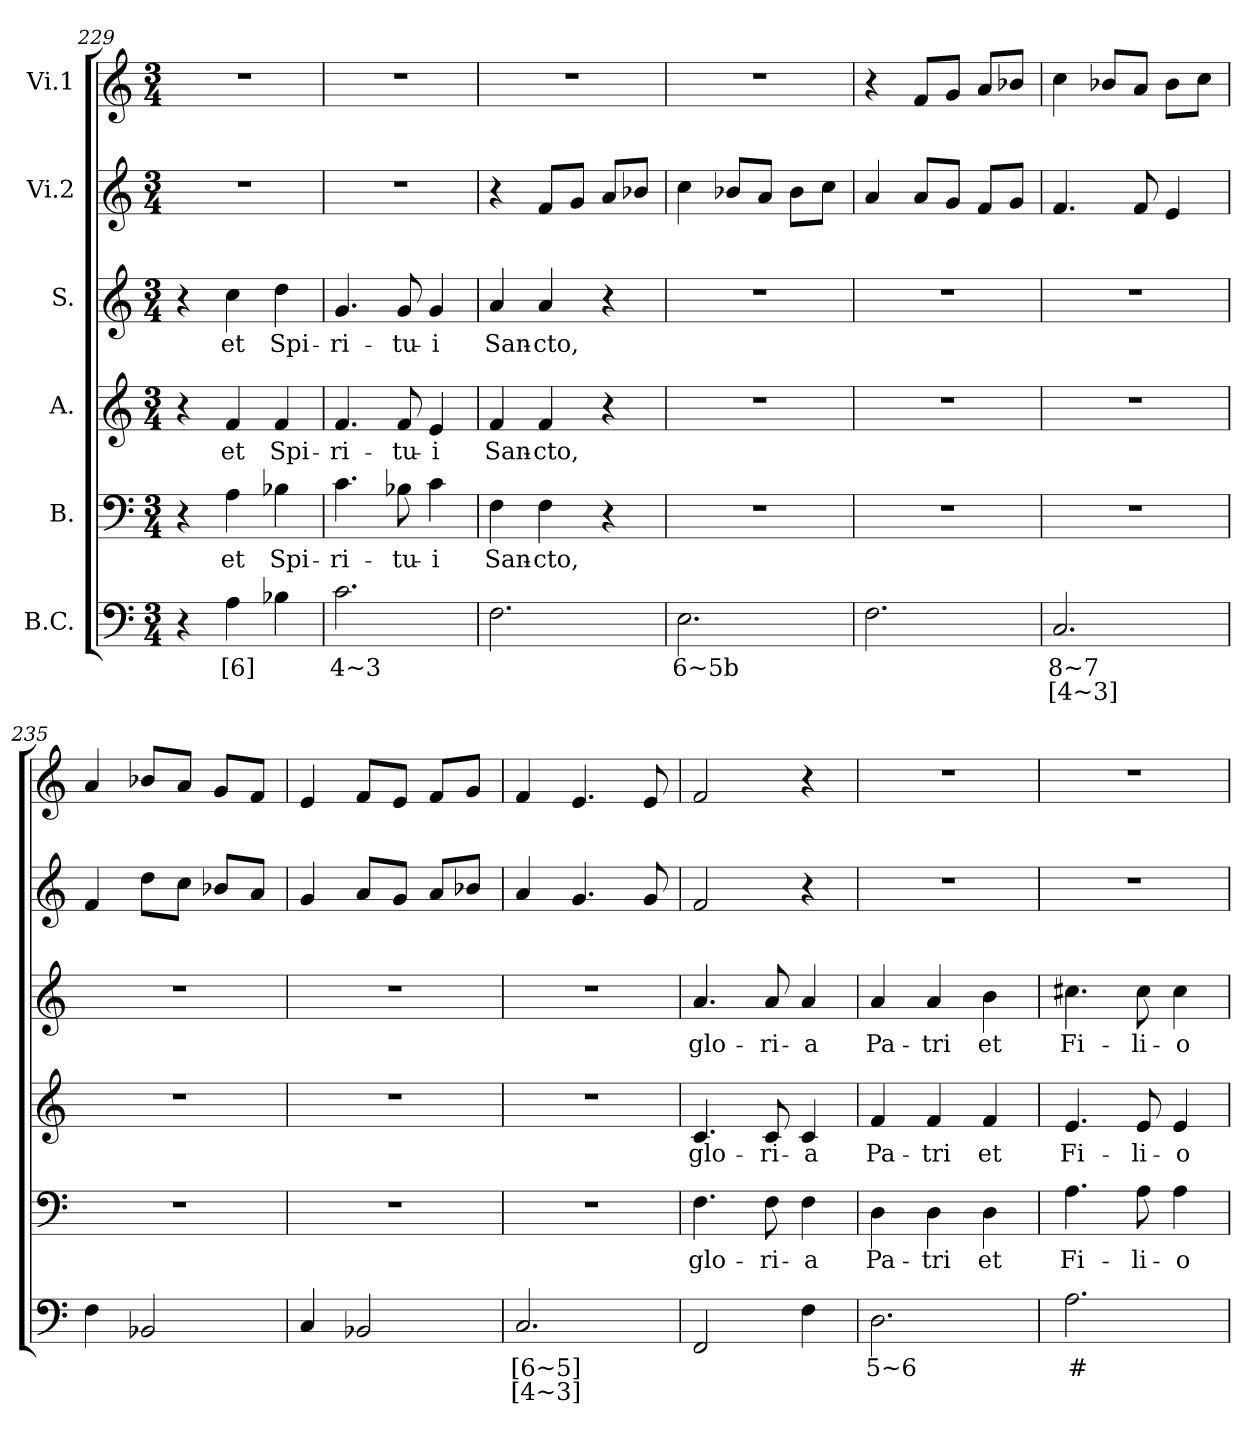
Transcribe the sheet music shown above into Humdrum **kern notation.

**kern	**text	**text	**kern	**text	**kern	**text	**kern	**text	**kern	**kern
*part6	*part6	*part6	*part5	*part5	*part4	*part4	*part3	*part3	*part2	*part1
*staff6	*staff6	*staff6	*staff5	*staff5	*staff4	*staff4	*staff3	*staff3	*staff2	*staff1
*I"B.C.	*	*	*I"B.	*	*I"A.	*	*I"S.	*	*I"Vi.2	*I"Vi.1
*clefF4	*	*	*clefF4	*	*clefG2	*	*clefG2	*	*clefG2	*clefG2
*k[]	*	*	*k[]	*	*k[]	*	*k[]	*	*k[]	*k[]
*C:	*	*	*C:	*	*C:	*	*C:	*	*C:	*C:
*M3/4	*	*	*M3/4	*	*M3/4	*	*M3/4	*	*M3/4	*M3/4
=229	=229	=229	=229	=229	=229	=229	=229	=229	=229	=229
4r	.	.	4r	.	4r	.	4r	.	2.r	2.r
!	!LO:LY:b	!	!	!LO:LY:b	!	!LO:LY:b	!	!LO:LY:b	!	!
4A\	[6]	.	4A\	et	4f/	et	4cc\	et	.	.
!	!	!	!	!LO:LY:b	!	!LO:LY:b	!	!LO:LY:b	!	!
4B-X\	.	.	4B-X\	Spi-	4f/	Spi-	4dd\	Spi-	.	.
=230	=230	=230	=230	=230	=230	=230	=230	=230	=230	=230
!	!LO:LY:b	!	!	!LO:LY:b	!	!LO:LY:b	!	!LO:LY:b	!	!
2.c\	4~3	.	4.c\	-ri-	4.f/	-ri-	4.g/	-ri-	2.r	2.r
!	!	!	!	!LO:LY:b	!	!LO:LY:b	!	!LO:LY:b	!	!
.	.	.	8B-X\	-tu-	8f/	-tu-	8g/	-tu-	.	.
!	!	!	!	!LO:LY:b	!	!LO:LY:b	!	!LO:LY:b	!	!
.	.	.	4c\	-i	4e/	-i	4g/	-i	.	.
=231	=231	=231	=231	=231	=231	=231	=231	=231	=231	=231
!	!	!	!	!LO:LY:b	!	!LO:LY:b	!	!LO:LY:b	!	!
2.F\	.	.	4F\	San-	4f/	San-	4a/	San-	4r	2.r
!	!	!	!	!LO:LY:b	!	!LO:LY:b	!	!LO:LY:b	!	!
.	.	.	4F\	-cto,	4f/	-cto,	4a/	-cto,	8f/L	.
.	.	.	.	.	.	.	.	.	8g/J	.
.	.	.	4r	.	4r	.	4r	.	8a/L	.
.	.	.	.	.	.	.	.	.	8b-X/J	.
=232	=232	=232	=232	=232	=232	=232	=232	=232	=232	=232
!	!LO:LY:b	!	!	!	!	!	!	!	!	!
2.E\	6~5b	.	2.r	.	2.r	.	2.r	.	4cc\	2.r
.	.	.	.	.	.	.	.	.	8b-X/L	.
.	.	.	.	.	.	.	.	.	8a/J	.
.	.	.	.	.	.	.	.	.	8b-\L	.
.	.	.	.	.	.	.	.	.	8cc\J	.
=233	=233	=233	=233	=233	=233	=233	=233	=233	=233	=233
2.F\	.	.	2.r	.	2.r	.	2.r	.	4a/	4r
.	.	.	.	.	.	.	.	.	8a/L	8f/L
.	.	.	.	.	.	.	.	.	8g/J	8g/J
.	.	.	.	.	.	.	.	.	8f/L	8a/L
.	.	.	.	.	.	.	.	.	8g/J	8b-X/J
!!LO:LB:g=z
=234	=234	=234	=234	=234	=234	=234	=234	=234	=234	=234
!	!LO:LY:b	!LO:LY:b	!	!	!	!	!	!	!	!
2.C/	8~7	[4~3]	2.r	.	2.r	.	2.r	.	4.f/	4cc\
.	.	.	.	.	.	.	.	.	.	8b-X/L
.	.	.	.	.	.	.	.	.	8f/	8a/J
.	.	.	.	.	.	.	.	.	4e/	8b-\L
.	.	.	.	.	.	.	.	.	.	8cc\J
=235	=235	=235	=235	=235	=235	=235	=235	=235	=235	=235
4F\	.	.	2.r	.	2.r	.	2.r	.	4f/	4a/
2BB-X/	.	.	.	.	.	.	.	.	8dd\L	8b-X/L
.	.	.	.	.	.	.	.	.	8cc\J	8a/J
.	.	.	.	.	.	.	.	.	8b-X/L	8g/L
.	.	.	.	.	.	.	.	.	8a/J	8f/J
=236	=236	=236	=236	=236	=236	=236	=236	=236	=236	=236
4C/	.	.	2.r	.	2.r	.	2.r	.	4g/	4e/
2BB-X/	.	.	.	.	.	.	.	.	8a/L	8f/L
.	.	.	.	.	.	.	.	.	8g/J	8e/J
.	.	.	.	.	.	.	.	.	8a/L	8f/L
.	.	.	.	.	.	.	.	.	8b-X/J	8g/J
=237	=237	=237	=237	=237	=237	=237	=237	=237	=237	=237
!	!LO:LY:b	!LO:LY:b	!	!	!	!	!	!	!	!
2.C/	[6~5]	[4~3]	2.r	.	2.r	.	2.r	.	4a/	4f/
.	.	.	.	.	.	.	.	.	4.g/	4.e/
.	.	.	.	.	.	.	.	.	8g/	8e/
=238	=238	=238	=238	=238	=238	=238	=238	=238	=238	=238
!	!	!	!	!LO:LY:b	!	!LO:LY:b	!	!LO:LY:b	!	!
2FF/	.	.	4.F\	glo-	4.c/	glo-	4.a/	glo-	2f/	2f/
!	!	!	!	!LO:LY:b	!	!LO:LY:b	!	!LO:LY:b	!	!
.	.	.	8F\	-ri-	8c/	-ri-	8a/	-ri-	.	.
!	!	!	!	!LO:LY:b	!	!LO:LY:b	!	!LO:LY:b	!	!
4F\	.	.	4F\	-a	4c/	-a	4a/	-a	4r	4r
=239	=239	=239	=239	=239	=239	=239	=239	=239	=239	=239
!	!LO:LY:b	!	!	!LO:LY:b	!	!LO:LY:b	!	!LO:LY:b	!	!
2.D\	5~6	.	4D\	Pa-	4f/	Pa-	4a/	Pa-	2.r	2.r
!	!	!	!	!LO:LY:b	!	!LO:LY:b	!	!LO:LY:b	!	!
.	.	.	4D\	-tri	4f/	-tri	4a/	-tri	.	.
!	!	!	!	!LO:LY:b	!	!LO:LY:b	!	!LO:LY:b	!	!
.	.	.	4D\	et	4f/	et	4b\	et	.	.
=240	=240	=240	=240	=240	=240	=240	=240	=240	=240	=240
!	!LO:LY:b	!	!	!LO:LY:b	!	!LO:LY:b	!	!LO:LY:b	!	!
2.A\	#	.	4.A\	Fi-	4.e/	Fi-	4.cc#X\	Fi-	2.r	2.r
!	!	!	!	!LO:LY:b	!	!LO:LY:b	!	!LO:LY:b	!	!
.	.	.	8A\	-li-	8e/	-li-	8cc#\	-li-	.	.
!	!	!	!	!LO:LY:b	!	!LO:LY:b	!	!LO:LY:b	!	!
.	.	.	4A\	-o	4e/	-o	4cc#\	-o	.	.
=	=	=	=	=	=	=	=	=	=	=
*-	*-	*-	*-	*-	*-	*-	*-	*-	*-	*-
